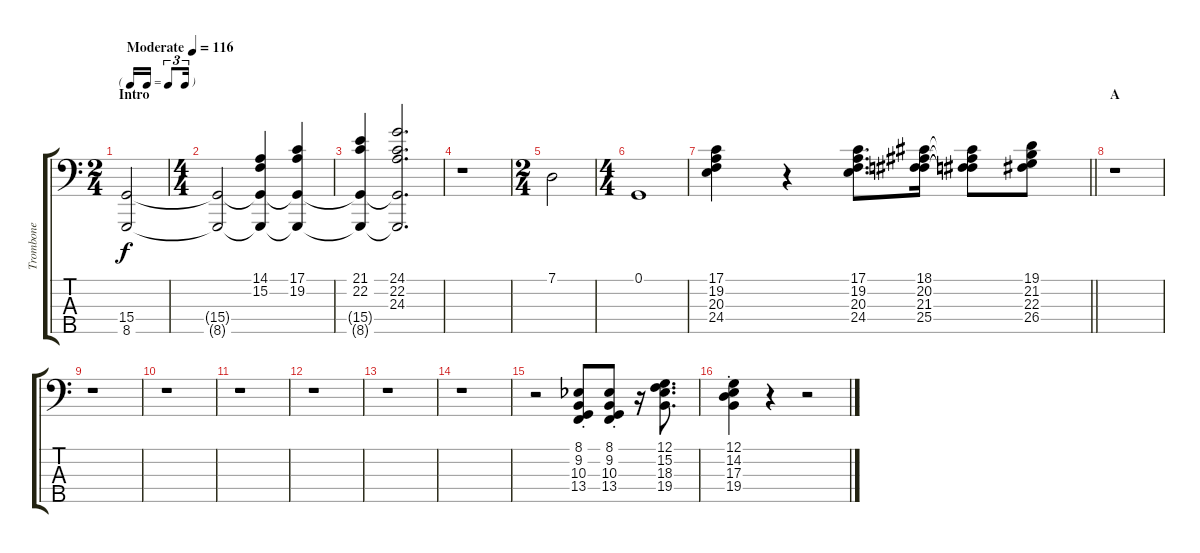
\track ("Trombone" "Trombone") {instrument trombone}
\staff {score tabs}
\tuning (G2 D2 A1 E1 B0) {hide}
\ts (2 4)
\tf triplet16th
\section ("" "Intro")
\tempo (116 "Moderate")
\clef f4
\ks c
(15.4 8.5).2{dy f instrument trombone} |
\ts (4 4)
(15.4{t} 8.5{t}).2 (14.1 15.2 15.4{t} 8.5{t}).4 (17.1 19.2 15.4{t} 8.5{t}).4 |
(21.1 22.2 15.4{t} 8.5{t}).4 (24.1 22.2 24.3 15.4{t} 8.5{t}).2{d} |
r.1 |
\ts (2 4)
7.1.2 |
\ts (4 4)
0.1.1 |
\barLineRight lightlight
(17.1 19.2 20.3 24.4).4 r.4 (17.1 19.2 20.3 24.4).8{d} (18.1 20.2 21.3 25.4).16 (18.1{t} 20.2{t} 21.3{t} 25.4{t}).8 (19.1 21.2 22.3 26.4).8 |
\section ("" "A")
r.1 |
r.1 |
r.1 |
r.1 |
r.1 |
r.1 |
r.1 |
r.2 (8.1{st acc b} 9.2{st} 10.3{st} 13.4{st}).8 (8.1{st acc b} 9.2{st} 10.3{st} 13.4{st}).8 r.16 (12.1 15.2 18.3{acc b} 19.4).8{d} |
(12.1{st} 14.2{st} 17.3{st} 19.4{st}).4 r.4 r.2
